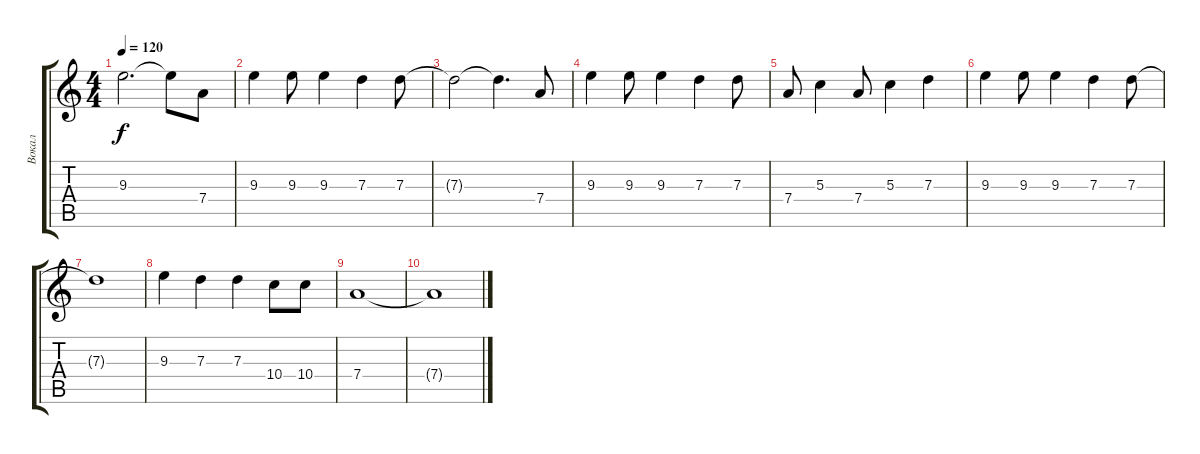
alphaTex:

\track ("Вокал" "Вокал") {instrument distortionguitar}
\staff {score tabs}
\tuning (E4 B3 G3 D3 A2 E2) {hide}
\ts (4 4)
\tempo 120
\clef g2
\ks c
9.3.2{d dy f} 9.3{t}.8 7.4.8 |
9.3.4 9.3.8 9.3.4 7.3.4 7.3.8 |
7.3{t}.2 7.3{t}.4{d} 7.4.8 |
9.3.4 9.3.8 9.3.4 7.3.4 7.3.8 |
7.4.8 5.3.4 7.4.8 5.3.4 7.3.4 |
9.3.4 9.3.8 9.3.4 7.3.4 7.3.8 |
7.3{t}.1 |
9.3.4 7.3.4 7.3.4 10.4.8 10.4.8 |
7.4.1 |
7.4{t}.1
